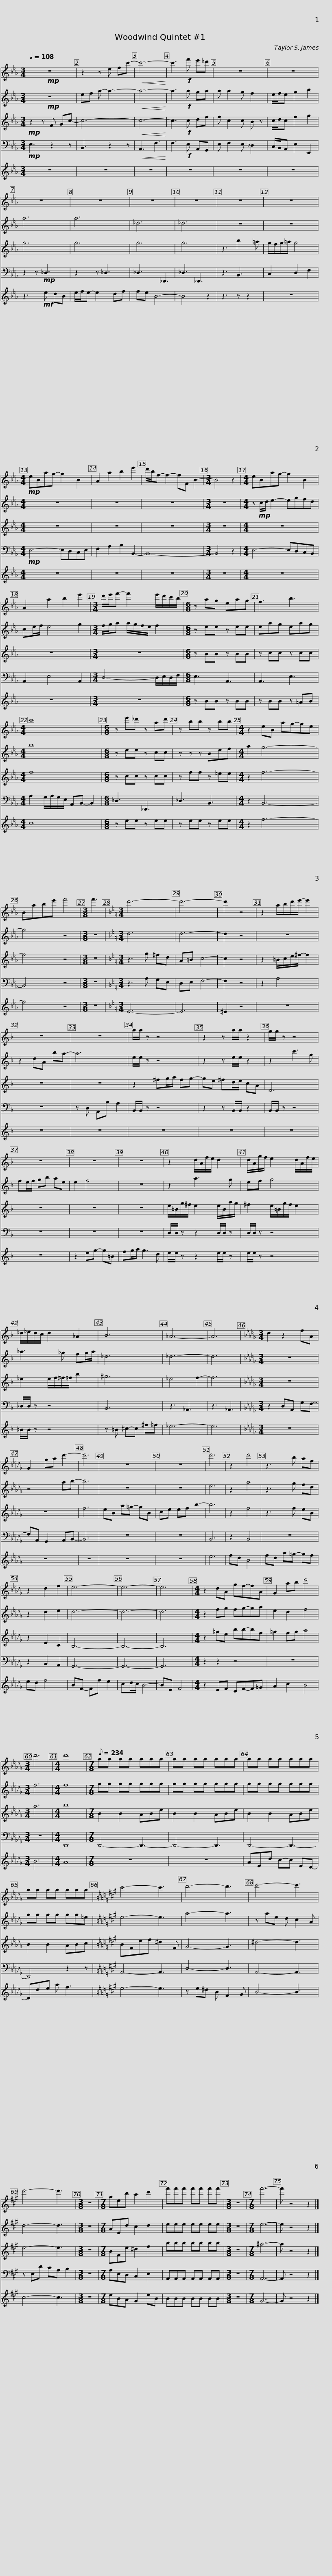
X:1
%%score 1 2 3 4 5
L:1/8
Q:1/4=108
M:3/4
I:linebreak $
K:Eb
V:1 treble
V:2 treble
V:3 treble transpose=-2
V:4 bass
V:5 treble transpose=-7
V:1
!mp! z6 | z2 z e fc'- |!<(! c'6-!<)! | c'3!f! f' e'_d' | z6 | %5
 z6 | z6 |$ z6 | z6 | z6 | %10
 z6 | z6 |[M:4/4]!mp! eBag- g2 B2 | A2 a2 b2 e'2 |$ d'/b/f- f2- fF B2- | %15
[M:3/4] B4 z2 |[M:4/4] eBag- g2 B2 | A2 a2 b2 e'2 |$[M:3/4] d'/e'/f'- f'2 e'/d'/c'/b/ |[M:6/8] z ag eag | %20
 f3 b3 |[M:4/4] c'8 |$[M:6/8] z e'_d' z ad' | z bb z bb |[M:4/4] z2 eB ag-ge | %25
 Babe' f'4 |[M:3/8] f'3 |[K:F][M:3/4] d'6- |$ d'6- | d'2 z4 | %30
 z2 a/b/d'/e'/- e'2 | z6 | z6 | a/a/ z z4 | z2 z a/a/ z2 |$ %35
 g/g/ z z4 | z6 | z6 | z6 | z2 d/A/f/e/ d2 |$ %40
 d/A/g/f/ e2 d/A/f/e/ | _d/_e/d/c/ d2 _A2 | B6 | _A6- |$ A6 | %45
[K:Db][M:3/4] d2 z2 fA | G2 ga d'2- | d'6 | z6 | z6 | %50
 d'6 | z2 d'4 |$ z3 b af | z2 d2 f2 | e6- | %55
 e6- | e6 |[M:4/4] z2 dA gf-fA | G2 ab d'4 |$[M:3/4] d'6 | %60
[M:4/4] d'8 |[K:Db][M:7/8][Q:1/8=234] aa aa aaa | aa aa aaa | aa aa aaa |$ aa aa aaa | %65
[K:A] c'4- c'3 | d'4- d'3 | e'4- e'3 | f'4- f'3 |$[M:3/8] z3 | %70
[M:7/8] aed' c'2 e'2 | a'a'a' a'a' a'a' |[M:3/8] z3 |[M:7/8] a'7- | a' z4 z2 |] %75
V:2
!mp! z6 | ef a- a3- |!<(! a6-!<)! | a3!f! a ga | a a2 g f2 | %5
 e/f/e g2 b2 | a6 |$ a6 | _d6 | _d6 | %10
 z6 | z6 |[M:4/4] z8 | z8 |$ z8 | %15
[M:3/4] z6 |[M:4/4] z!mp! c/d/ e2- egfd | ce/f/ e4 g2 |$[M:3/4] f/g/a a/g/f/e/ f2 |[M:6/8] z ee z ee | %20
 eag eag |[M:4/4] b8 |$[M:6/8] z ee z cc | z z z Bef |[M:4/4] a2 g6- | %25
 g4 z4 |[M:3/8] z3 |[K:F][M:3/4] d6 |$ d6- | d2 z4 | %30
 z6 | z2 dA ba- | a6 | e/e/ z z4 | z2 z e/e/ z2 |$ %35
 z2 c'3 g | fe/f/ gb ae | e2 f4 | z6 | z2 a3 g |$ %40
 ef g4 | _a3 _g fg/a/ | _d6 | _d6- |$ d6 | %45
[K:Db][M:3/4] z6 | z4 ab- | b6 | z6 | z6 | %50
 e6 | z2 a4 |$ z3 g fd | z2 d2 e2 | d6- | %55
 d6- | d6 |[M:4/4] z2 fg fg-ga | e2 d2 f4 |$[M:3/4] f6 | %60
[M:4/4] f8 |[K:Db][M:7/8] gg gg ggg | gg gg ggg | gg gg ggg |$ gg gg gg=e | %65
[K:A] e4- e3 | a4- a3 | z ae d c2 A | d4- d3 |$[M:3/8] z3 | %70
[M:7/8] AEd c2 d2 | eee ee ee |[M:3/8] z3 |[M:7/8] e7- | e z4 z2 |] %75
V:3
!mp! z2 z F Gc- | c6- |!<(! c6-!<)! | c3!f! c df | f c2 c B z | %5
 c/d/c f2 g2 | g6 |$ g6 | g6 | g6 | %10
 z3 b2 =a | g/f/g/=a/ g4 |[M:4/4] z8 | z8 |$ z8 | %15
[M:3/4] z6 |[M:4/4] z8 | z8 |$[M:3/4] z6 |[M:6/8] z BB z BB | %20
 z cc z cc |[M:4/4] f8 |$[M:6/8] z cc z cc | z ff z =ee |[M:4/4] z2 f6- | %25
 f4 z4 |[M:3/8] z3 |[K:F][M:3/4] z3 g ^fd |$ A=B c4- | c2 z4 | %30
 z2 =B/c/e/^f/- f2 | z6 | z6 | z2 ^fg/a/ fg- | ge ^fd/e/ cA |$ %35
 D6 | z6 | z6 | z6 | e/=B/g/^f/ e2 e/B/a/g/ |$ %40
 ^f2 e/=B/g/f/ e2 | _e2 e/f/^f/=f/ b2 | ^g6 | _e4 f2- |$ f6 | %45
[K:Db][M:3/4] z6 | z6 | f6 | eB a=g- gB | ce ef b2- | %50
 b6 | z2 f4 |$ z3 f eB | z2 E2 C2 | B,6- | %55
 B,6- | B,6 |[M:4/4] z2 =ge bb-bf | =g2 fg a4 |$[M:3/4] a6 | %60
[M:4/4] b8 |[K:Db][M:7/8] B2 B2 ABe | B2 B2 ABe | B2 B2 ABe |$ B2 B2 ABc | %65
[K:A] BFef ^d2 F | G4- G3 | ^d4- d3 | e4- e3 |$[M:3/8] z3 | %70
[M:7/8] BFe ^d2 f2 | bbb bb bb |[M:3/8] z3 |[M:7/8] ^a7- | a z4 z2 |] %75
V:4
!mp! E,3 z2 z | B,,3 z2 z |!<(! A,,3 F,3!<)! | F,3!f! E, A,,G,, | E, F,2 E, _D,2 | %5
 C,/B,,/A,, E,2 E,,2 | z2 z!mp! _D,3 |$ z2 z _D,3 | _D,3 _D,,3 | _D,3 _D,,3 | %10
 z3 B,,3 | C,2 D,2 F,2 |[M:4/4]!mp! E,4- E,D,C,E, | F,2 A,2 B,2 B,,2- |$ B,,8- | %15
[M:3/4] B,,4 z2 |[M:4/4] E,4- E,D,C,B,, | A,,2 E,4 A,,2 |$[M:3/4] D,4- D,/E,/D,/F,/ |[M:6/8] E,3 A,,3 | %20
 A,,3 E,3 |[M:4/4] A,2 G,/A,/G,/E,/ A,,B,,- B,,2 |$[M:6/8] _D,3 _D,,3 | _D,3 B,,3 |[M:4/4] z2 B,,6- | %25
 B,,4 z4 |[M:3/8] z3 |[K:F][M:3/4] z3 A, G,E, |$ D,E, F,4- | F,2 z4 | %30
 z2 A,4 | z6 | z D, A,,B, A,2 | B,,/B,,/ z z4 | z2 z B,,/B,,/ z2 |$ %35
 B,,/B,,/ z z4 | z6 | z6 | z6 | D,/D,/ z z2 D,/D,/ z |$ %40
 D,/D,/ z z4 | _D,/D,/ z z4 | B,,6 | z3 _A,,3 |$ z3 _A,,3 | %45
[K:Db][M:3/4] z2 D,A,, G,F,- | F,A,, G,,2 A,,B,,- | B,,6 | z6 | z6 | %50
 B,,6 | z2 B,,4 |$ z6 | z2 B,,2 A,,2 | G,,6- | %55
 G,,6- | G,,6 |[M:4/4] z2 z2 z4 | z8 |$[M:3/4] z6 | %60
[M:4/4] D,,8 |[K:Db][M:7/8] D,,4- D,,3- | D,,4- D,,3 | D,,4- D,,3- |$ D,,4 z2 z | %65
[K:A] A,,4- A,,3 | D,4- D,3 | A,,4- A,,3 | z E,D CA, B,2 |$[M:3/8] z3 | %70
[M:7/8] A,E,D, C,2 E,2 | A,,A,,A,, A,,A,, A,,A,, |[M:3/8] z3 |[M:7/8] A,,7- | A,, z4 z2 |] %75
V:5
 z6 | z6 | z6 | z6 | z6 | %5
 z6 | z3!mf! e dB |$ e/f/e- e2 df | fe B4- | B4 z2 | %10
 z3 z z2 | z6 |[M:4/4] z8 | z8 |$ z8 | %15
[M:3/4] z6 |[M:4/4] z8 | z8 |$[M:3/4] z6 |[M:6/8] z BB z BB | %20
 z BB z =AB |[M:4/4] c8 |$[M:6/8] z ee z ee | z ee z ee |[M:4/4] z2 f6- | %25
 f4 z4 |[M:3/8] z3 |[K:F][M:3/4] E6- |$ E6 | ^E2 z4 | %30
 z6 | z6 | z6 | z6 | z6 |$ %35
 z6 | z6 | z2 eg- g=B | fg/a/ g3 d | e/e/ z z2 e/e/ z |$ %40
 e/e/ z z4 | =B/B/ z z4 | z =B ^c-c ^f=f | _e6- |$ e6 | %45
[K:Db][M:3/4] z6 | z6 | z6 | z6 | z6 | %50
 e6 | fd B4 |$ fd a=g- gf | ed f4 | BF- Ff e2 | %55
 cd/c/ B4- | BE F4 |[M:4/4] z2 EF DF-F=G | A2 c2 B4 |$[M:3/4] B6 | %60
[M:4/4] A8 |[K:Db][M:7/8] z7 | z7 | AEd c-c ED- |$ Dde a f3 | %65
[K:A] e4- e3 | z e^d B F2 G | B4- B3 | c4- c3 |$[M:3/8] z3 | %70
[M:7/8] eBA G2 eB | BBB BB BB |[M:3/8] z3 |[M:7/8] G7- | G z4 z2 |] %75
